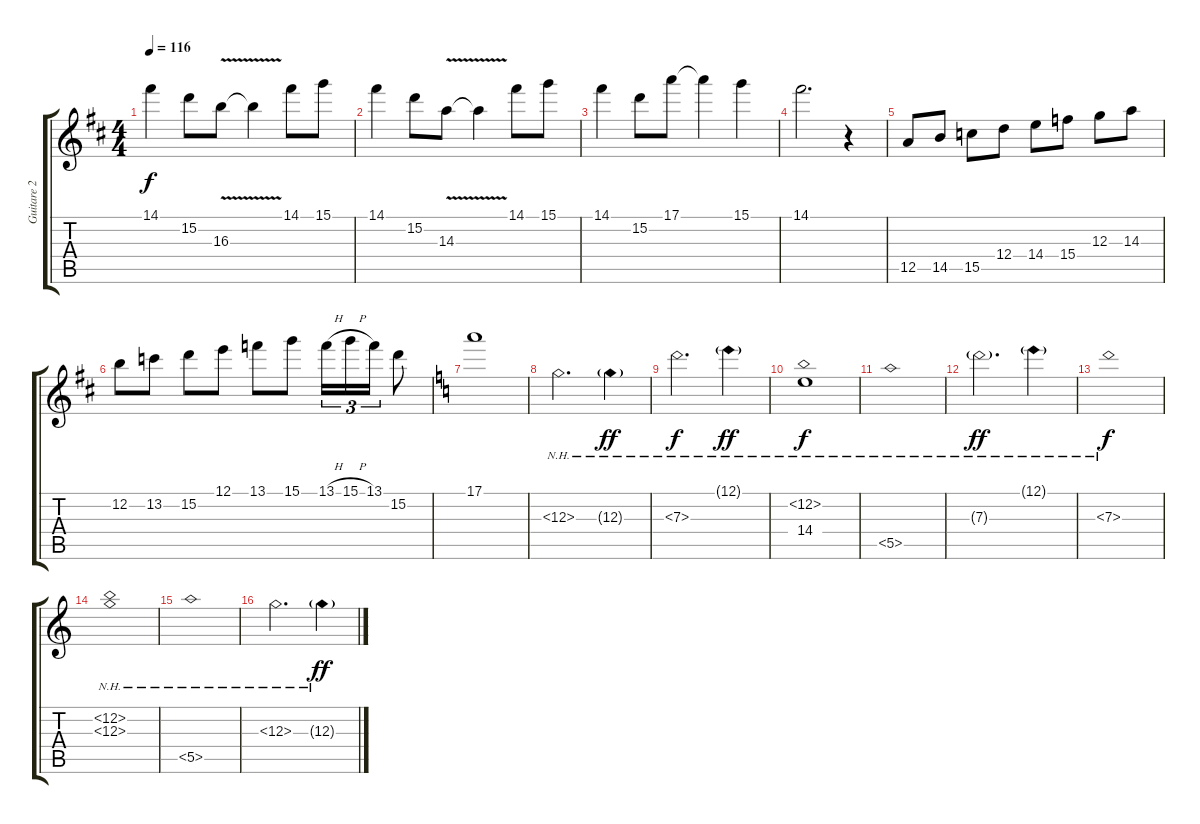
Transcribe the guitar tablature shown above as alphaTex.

\track ("Guitare 2 " "Guitare 2 ") {instrument distortionguitar}
\staff {score tabs}
\tuning (E4 B3 G3 D3 A2 E2) {hide}
\ts (4 4)
\tempo 116
\clef g2
\ks d
14.1.4{dy f} 15.2.8 16.3{v}.8 16.3{v t}.4 14.1.8 15.1.8 |
14.1.4 15.2.8 14.3{v}.8 14.3{v t}.4 14.1.8 15.1.8 |
14.1.4 15.2.8 17.1.8 17.1{t}.4 15.1.4 |
14.1.2{d} r.4 |
12.5.8 14.5.8 15.5.8 12.4.8 14.4.8 15.4.8 12.3.8 14.3.8 |
12.2.8 13.2.8 15.2.8 12.1.8 13.1.8 15.1.8 13.1{h}.16{tu (3 2)} 15.1{h}.16{tu (3 2)} 13.1.16{tu (3 2)} 15.2.8 |
\ks c
17.1.1 |
12.3{nh}.2{d volume 2} 12.3{nh g}.4{dy ff} |
7.3{nh}.2{d dy f} 12.1{nh g}.4{dy ff} |
(12.2{nh} 14.4).1{dy f} |
5.5{nh}.1 |
7.3{nh g}.2{d dy ff} 12.1{nh g}.4 |
7.3{nh}.1{dy f} |
(12.2{nh} 12.3{nh}).1 |
5.5{nh}.1 |
12.3{nh}.2{d} 12.3{nh g}.4{dy ff}
